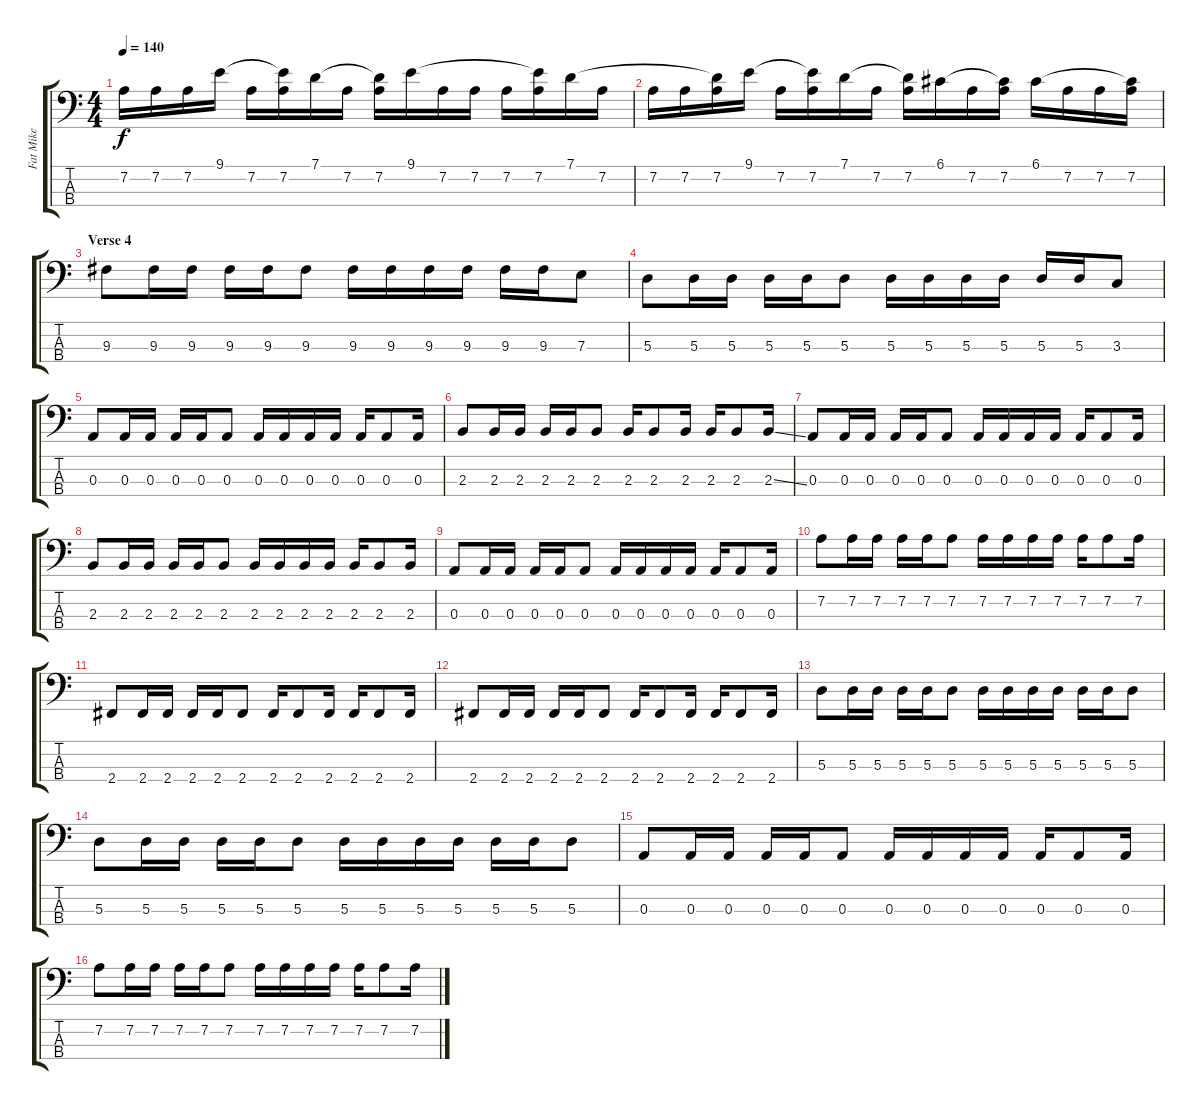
\track ("Fat Mike" "Fat Mike") {instrument electricbasspick}
\staff {score tabs}
\tuning (G2 D2 A1 E1) {hide}
\ts (4 4)
\tempo 140
\clef f4
\ks c
7.2.16{dy f} 7.2.16 7.2.16 9.1.16 7.2.16 (9.1{t} 7.2).16 7.1.16 7.2.16 (7.1{t} 7.2).16 9.1.16 7.2.16 7.2.16 7.2.16 (9.1{t} 7.2).16 7.1.16 7.2.16 |
7.2.16 7.2.16 (7.1{t} 7.2).16 9.1.16 7.2.16 (9.1{t} 7.2).16 7.1.16 7.2.16 (7.1{t} 7.2).16 6.1.16 7.2.16 (6.1{t} 7.2).16 6.1.16 7.2.16 7.2.16 (6.1{t} 7.2).16 |
\section ("" "Verse 4")
9.3.8 9.3.16 9.3.16 9.3.16 9.3.16 9.3.8 9.3.16 9.3.16 9.3.16 9.3.16 9.3.16 9.3.16 7.3.8 |
5.3.8 5.3.16 5.3.16 5.3.16 5.3.16 5.3.8 5.3.16 5.3.16 5.3.16 5.3.16 5.3.16 5.3.16 3.3.8 |
0.3.8 0.3.16 0.3.16 0.3.16 0.3.16 0.3.8 0.3.16 0.3.16 0.3.16 0.3.16 0.3.16 0.3.8 0.3.16 |
2.3.8 2.3.16 2.3.16 2.3.16 2.3.16 2.3.8 2.3.16 2.3.8 2.3.16 2.3.16 2.3.8 2.3{ss}.16 |
0.3.8 0.3.16 0.3.16 0.3.16 0.3.16 0.3.8 0.3.16 0.3.16 0.3.16 0.3.16 0.3.16 0.3.8 0.3.16 |
2.3.8 2.3.16 2.3.16 2.3.16 2.3.16 2.3.8 2.3.16 2.3.16 2.3.16 2.3.16 2.3.16 2.3.8 2.3.16 |
0.3.8 0.3.16 0.3.16 0.3.16 0.3.16 0.3.8 0.3.16 0.3.16 0.3.16 0.3.16 0.3.16 0.3.8 0.3.16 |
7.2.8 7.2.16 7.2.16 7.2.16 7.2.16 7.2.8 7.2.16 7.2.16 7.2.16 7.2.16 7.2.16 7.2.8 7.2.16 |
2.4.8 2.4.16 2.4.16 2.4.16 2.4.16 2.4.8 2.4.16 2.4.8 2.4.16 2.4.16 2.4.8 2.4.16 |
2.4.8 2.4.16 2.4.16 2.4.16 2.4.16 2.4.8 2.4.16 2.4.8 2.4.16 2.4.16 2.4.8 2.4.16 |
5.3.8 5.3.16 5.3.16 5.3.16 5.3.16 5.3.8 5.3.16 5.3.16 5.3.16 5.3.16 5.3.16 5.3.16 5.3.8 |
5.3.8 5.3.16 5.3.16 5.3.16 5.3.16 5.3.8 5.3.16 5.3.16 5.3.16 5.3.16 5.3.16 5.3.16 5.3.8 |
0.3.8 0.3.16 0.3.16 0.3.16 0.3.16 0.3.8 0.3.16 0.3.16 0.3.16 0.3.16 0.3.16 0.3.8 0.3.16 |
7.2.8 7.2.16 7.2.16 7.2.16 7.2.16 7.2.8 7.2.16 7.2.16 7.2.16 7.2.16 7.2.16 7.2.8 7.2.16
